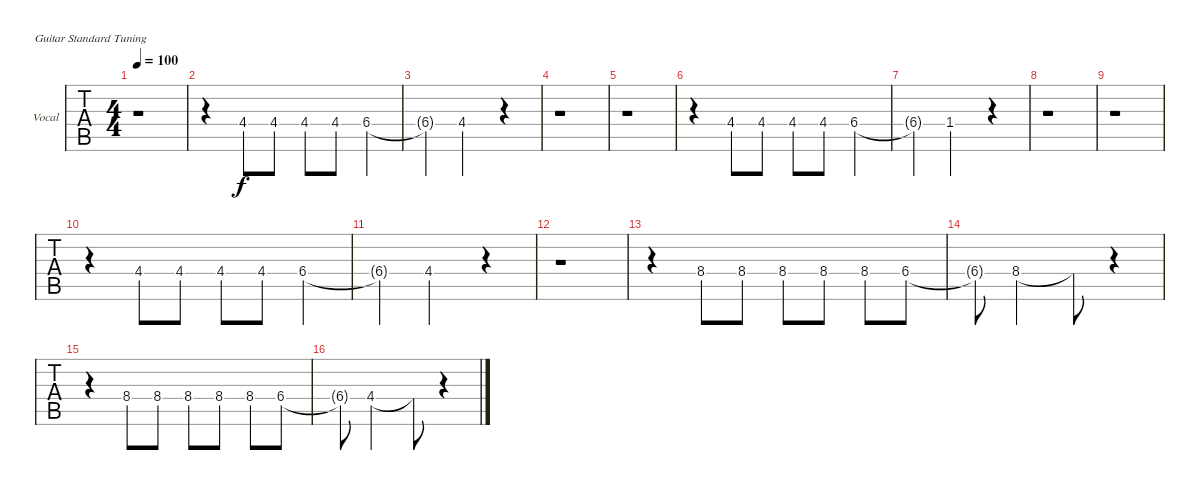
\bracketExtendMode groupsimilarinstruments
\firstSystemTrackNameOrientation horizontal
\otherSystemsTrackNameOrientation horizontal
\track ("Vocal" "Vocal") {instrument electricguitarclean}
\staff {tabs}
\tuning (E4 B3 G3 D3 A2 E2)
\ts (4 4)
\tempo 100
\clef g2
\scale
0.333333
\ks c
r.1{dy f} |
\scale
0.333333 r.4 4.4.8 4.4.8 4.4.8 4.4.8 6.4.4 |
\scale
0.333333 6.4{t}.4 4.4.2 r.4 |
\scale
0.333333 r.1 |
\scale
0.333333 r.1 |
\scale
0.333333 r.4 4.4.8 4.4.8 4.4.8 4.4.8 6.4.4 |
\scale
0.333333 6.4{t}.4 1.4.2 r.4 |
\scale
0.333333 r.1 |
\scale
0.333333 r.1 |
\scale
0.333333 r.4 4.4.8 4.4.8 4.4.8 4.4.8 6.4.4 |
\scale
0.333333 6.4{t}.4 4.4.2 r.4 |
\scale
0.333333 r.1 |
\scale
0.333333 r.4 8.4.8 8.4.8 8.4.8 8.4.8 8.4.8 6.4.8 |
\scale
0.333333 6.4{t}.8 8.4.2 8.4{t}.8 r.4 |
\scale
0.333333 r.4 8.4.8 8.4.8 8.4.8 8.4.8 8.4.8 6.4.8 |
\scale
0.333333 6.4{t}.8 4.4.2 4.4{t}.8 r.4
